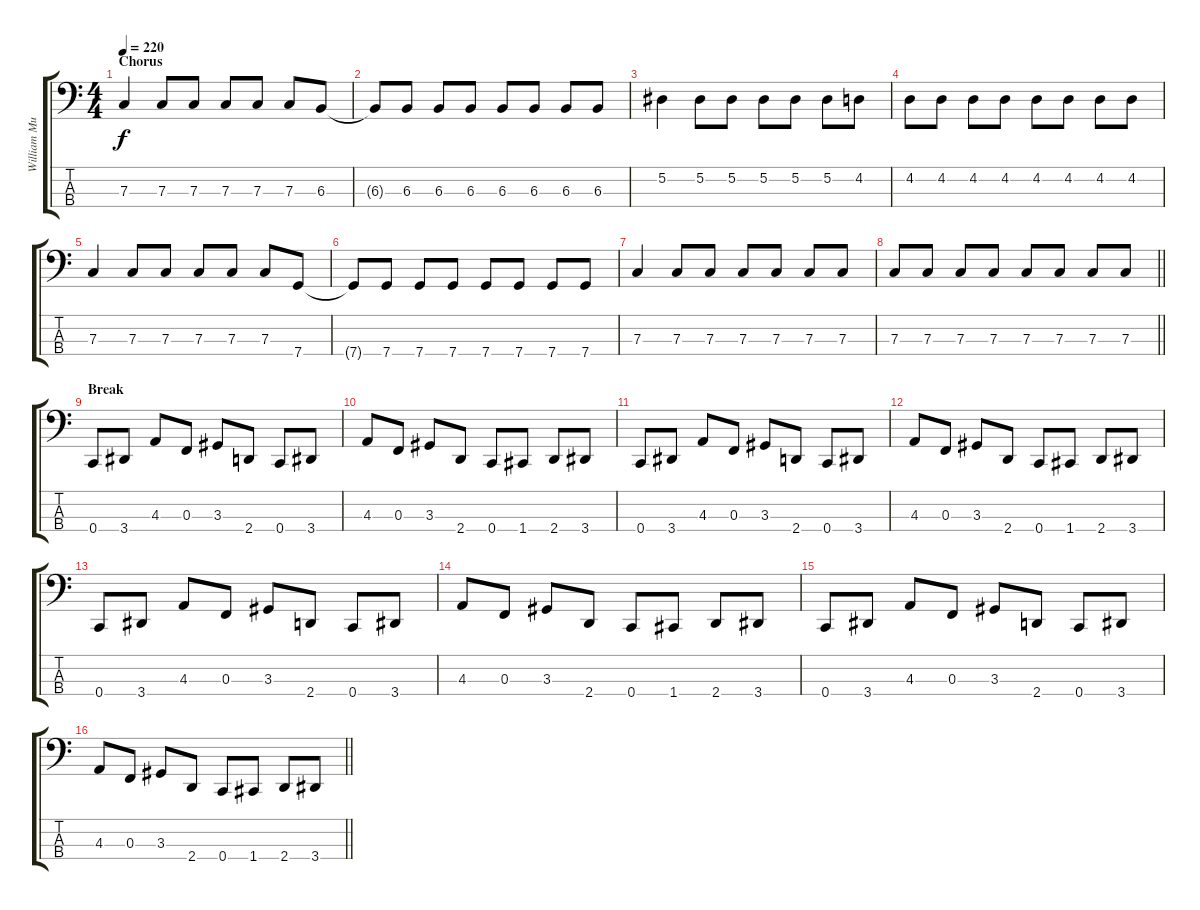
\track ("William Murderface (Bass)" "William Mu") {instrument electricbassfinger}
\staff {score tabs}
\tuning (Eb2 Bb1 F1 C1) {hide}
\ts (4 4)
\section ("" "Chorus")
\tempo 220
\clef f4
\ks c
7.3.4{dy f} 7.3.8 7.3.8 7.3.8 7.3.8 7.3.8 6.3.8 |
6.3{t}.8 6.3.8 6.3.8 6.3.8 6.3.8 6.3.8 6.3.8 6.3.8 |
5.2.4 5.2.8 5.2.8 5.2.8 5.2.8 5.2.8 4.2.8 |
4.2.8 4.2.8 4.2.8 4.2.8 4.2.8 4.2.8 4.2.8 4.2.8 |
7.3.4 7.3.8 7.3.8 7.3.8 7.3.8 7.3.8 7.4.8 |
7.4{t}.8 7.4.8 7.4.8 7.4.8 7.4.8 7.4.8 7.4.8 7.4.8 |
7.3.4 7.3.8 7.3.8 7.3.8 7.3.8 7.3.8 7.3.8 |
\barLineRight lightlight
7.3.8 7.3.8 7.3.8 7.3.8 7.3.8 7.3.8 7.3.8 7.3.8 |
\section ("" "Break")
0.4.8 3.4.8 4.3.8 0.3.8 3.3.8 2.4.8 0.4.8 3.4.8 |
4.3.8 0.3.8 3.3.8 2.4.8 0.4.8 1.4.8 2.4.8 3.4.8 |
0.4.8 3.4.8 4.3.8 0.3.8 3.3.8 2.4.8 0.4.8 3.4.8 |
4.3.8 0.3.8 3.3.8 2.4.8 0.4.8 1.4.8 2.4.8 3.4.8 |
0.4.8 3.4.8 4.3.8 0.3.8 3.3.8 2.4.8 0.4.8 3.4.8 |
4.3.8 0.3.8 3.3.8 2.4.8 0.4.8 1.4.8 2.4.8 3.4.8 |
0.4.8 3.4.8 4.3.8 0.3.8 3.3.8 2.4.8 0.4.8 3.4.8 |
\barLineRight lightlight
4.3.8 0.3.8 3.3.8 2.4.8 0.4.8 1.4.8 2.4.8 3.4.8
